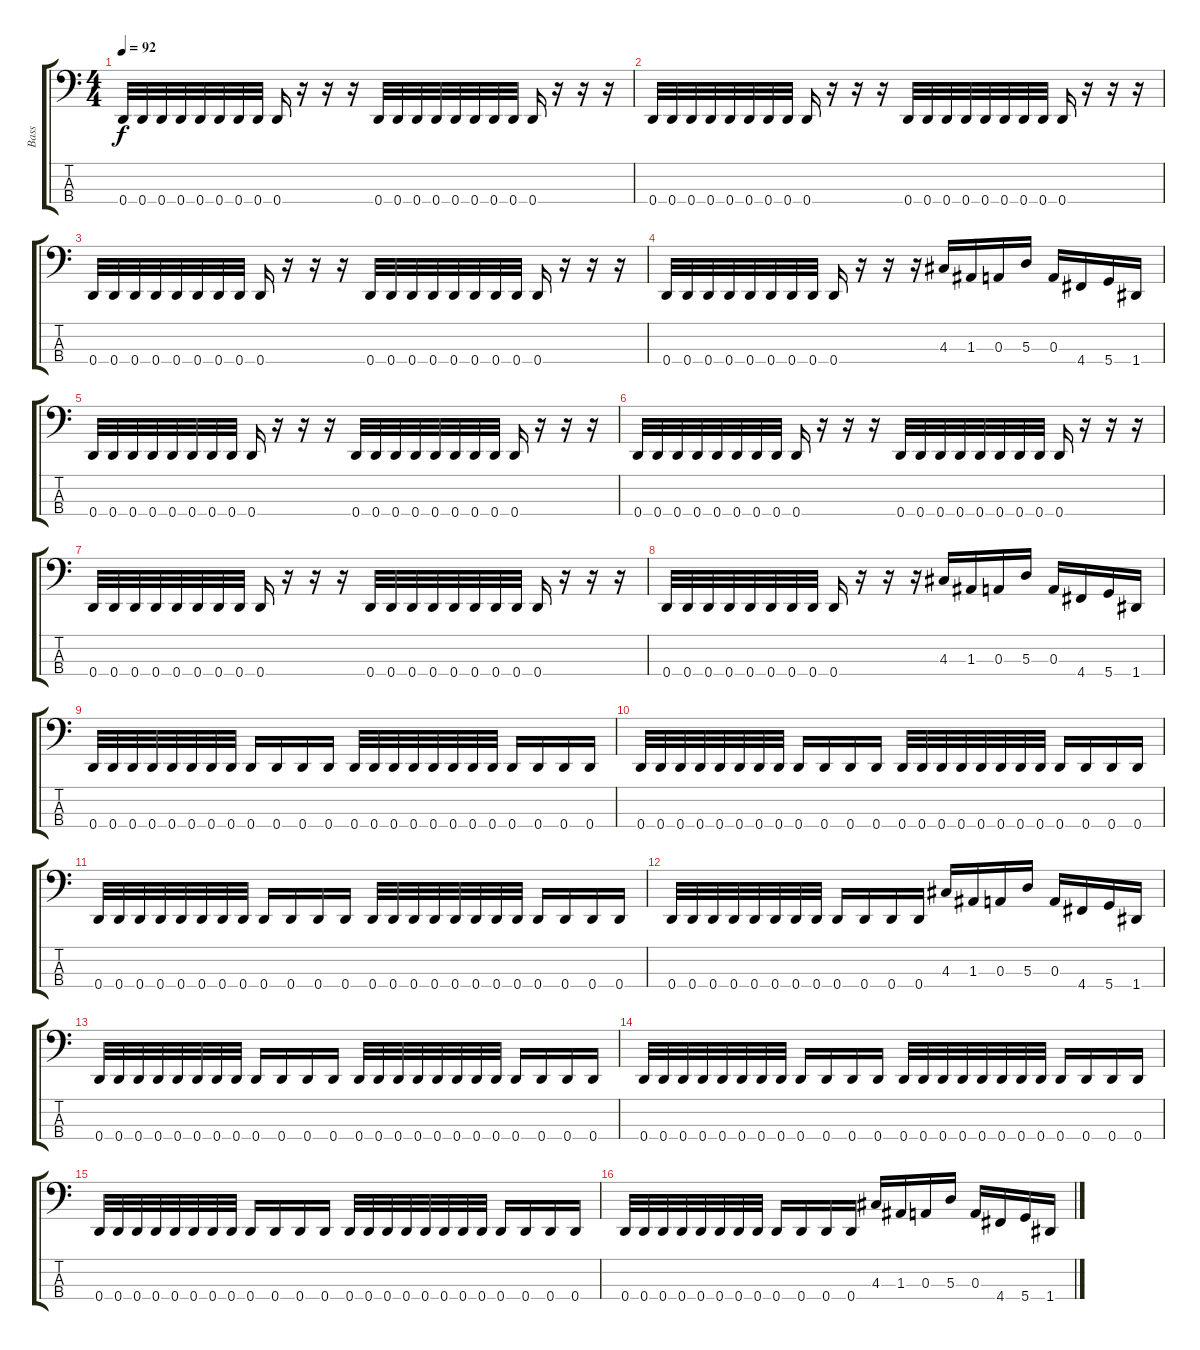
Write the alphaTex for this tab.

\track ("Bass" "Bass") {instrument electricbassfinger}
\staff {score tabs}
\tuning (G2 D2 A1 D1) {hide}
\ts (4 4)
\tempo 92
\clef f4
\ks c
0.4.32{dy f instrument electricbassfinger} 0.4.32 0.4.32 0.4.32 0.4.32 0.4.32 0.4.32 0.4.32 0.4.16 r.16 r.16 r.16 0.4.32 0.4.32 0.4.32 0.4.32 0.4.32 0.4.32 0.4.32 0.4.32 0.4.16 r.16 r.16 r.16 |
0.4.32 0.4.32 0.4.32 0.4.32 0.4.32 0.4.32 0.4.32 0.4.32 0.4.16 r.16 r.16 r.16 0.4.32 0.4.32 0.4.32 0.4.32 0.4.32 0.4.32 0.4.32 0.4.32 0.4.16 r.16 r.16 r.16 |
0.4.32 0.4.32 0.4.32 0.4.32 0.4.32 0.4.32 0.4.32 0.4.32 0.4.16 r.16 r.16 r.16 0.4.32 0.4.32 0.4.32 0.4.32 0.4.32 0.4.32 0.4.32 0.4.32 0.4.16 r.16 r.16 r.16 |
0.4.32 0.4.32 0.4.32 0.4.32 0.4.32 0.4.32 0.4.32 0.4.32 0.4.16 r.16 r.16 r.16 4.3.16 1.3.16 0.3.16 5.3.16 0.3.16 4.4.16 5.4.16 1.4.16 |
0.4.32 0.4.32 0.4.32 0.4.32 0.4.32 0.4.32 0.4.32 0.4.32 0.4.16 r.16 r.16 r.16 0.4.32 0.4.32 0.4.32 0.4.32 0.4.32 0.4.32 0.4.32 0.4.32 0.4.16 r.16 r.16 r.16 |
0.4.32 0.4.32 0.4.32 0.4.32 0.4.32 0.4.32 0.4.32 0.4.32 0.4.16 r.16 r.16 r.16 0.4.32 0.4.32 0.4.32 0.4.32 0.4.32 0.4.32 0.4.32 0.4.32 0.4.16 r.16 r.16 r.16 |
0.4.32 0.4.32 0.4.32 0.4.32 0.4.32 0.4.32 0.4.32 0.4.32 0.4.16 r.16 r.16 r.16 0.4.32 0.4.32 0.4.32 0.4.32 0.4.32 0.4.32 0.4.32 0.4.32 0.4.16 r.16 r.16 r.16 |
0.4.32 0.4.32 0.4.32 0.4.32 0.4.32 0.4.32 0.4.32 0.4.32 0.4.16 r.16 r.16 r.16 4.3.16 1.3.16 0.3.16 5.3.16 0.3.16 4.4.16 5.4.16 1.4.16 |
0.4.32 0.4.32 0.4.32 0.4.32 0.4.32 0.4.32 0.4.32 0.4.32 0.4.16 0.4.16 0.4.16 0.4.16 0.4.32 0.4.32 0.4.32 0.4.32 0.4.32 0.4.32 0.4.32 0.4.32 0.4.16 0.4.16 0.4.16 0.4.16 |
0.4.32 0.4.32 0.4.32 0.4.32 0.4.32 0.4.32 0.4.32 0.4.32 0.4.16 0.4.16 0.4.16 0.4.16 0.4.32 0.4.32 0.4.32 0.4.32 0.4.32 0.4.32 0.4.32 0.4.32 0.4.16 0.4.16 0.4.16 0.4.16 |
0.4.32 0.4.32 0.4.32 0.4.32 0.4.32 0.4.32 0.4.32 0.4.32 0.4.16 0.4.16 0.4.16 0.4.16 0.4.32 0.4.32 0.4.32 0.4.32 0.4.32 0.4.32 0.4.32 0.4.32 0.4.16 0.4.16 0.4.16 0.4.16 |
0.4.32 0.4.32 0.4.32 0.4.32 0.4.32 0.4.32 0.4.32 0.4.32 0.4.16 0.4.16 0.4.16 0.4.16 4.3.16 1.3.16 0.3.16 5.3.16 0.3.16 4.4.16 5.4.16 1.4.16 |
0.4.32 0.4.32 0.4.32 0.4.32 0.4.32 0.4.32 0.4.32 0.4.32 0.4.16 0.4.16 0.4.16 0.4.16 0.4.32 0.4.32 0.4.32 0.4.32 0.4.32 0.4.32 0.4.32 0.4.32 0.4.16 0.4.16 0.4.16 0.4.16 |
0.4.32 0.4.32 0.4.32 0.4.32 0.4.32 0.4.32 0.4.32 0.4.32 0.4.16 0.4.16 0.4.16 0.4.16 0.4.32 0.4.32 0.4.32 0.4.32 0.4.32 0.4.32 0.4.32 0.4.32 0.4.16 0.4.16 0.4.16 0.4.16 |
0.4.32 0.4.32 0.4.32 0.4.32 0.4.32 0.4.32 0.4.32 0.4.32 0.4.16 0.4.16 0.4.16 0.4.16 0.4.32 0.4.32 0.4.32 0.4.32 0.4.32 0.4.32 0.4.32 0.4.32 0.4.16 0.4.16 0.4.16 0.4.16 |
0.4.32 0.4.32 0.4.32 0.4.32 0.4.32 0.4.32 0.4.32 0.4.32 0.4.16 0.4.16 0.4.16 0.4.16 4.3.16 1.3.16 0.3.16 5.3.16 0.3.16 4.4.16 5.4.16 1.4.16
